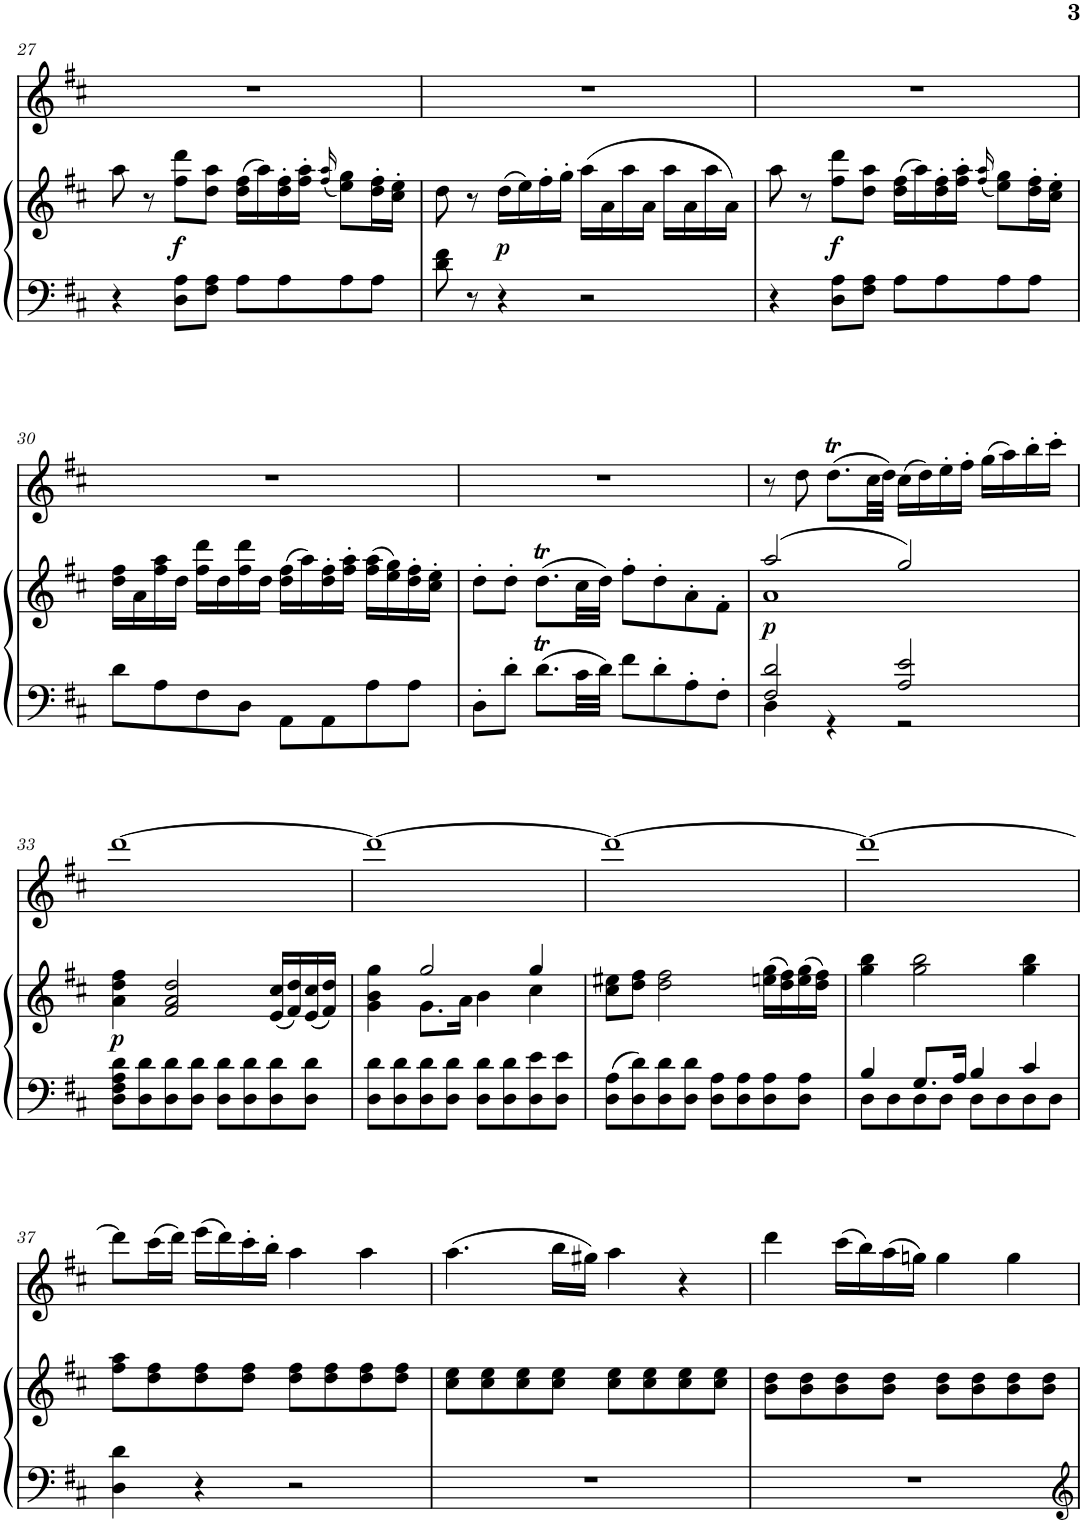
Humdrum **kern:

**kern	**kern	**dynam	**kern
*part2	*part2	*part2	*part1
*staff3	*staff2	*staff2/3	*staff1
*I"Piano	*	*	*I"Flauta
*I'Pno	*	*	*I'Fl
!!LO:PB:g=z
*clefF4	*clefG2	*	*clefG2
*k[f#c#]	*k[f#c#]	*	*k[f#c#]
*M4/4	*M4/4	*	*M4/4
*met(c)	*met(c)	*	*met(c)
=27	=27	=27	=27
4r	8aa\	.	1r
.	8r	.	.
!	!	!LO:DY:b	!
8D\ 8A\L	8ff#\ 8ddd\L	f	.
8F#\ 8A\J	8dd\ 8aa\J	.	.
8A\L	(16dd\ 16ff#\LL	.	.
.	16aa\)	.	.
8A\	16dd\' 16ff#\'	.	.
.	16ff#\' 16aa\'JJ	.	.
.	(16qff#/ 16qaa/	.	.
8A\	8ee\ 8gg\L)	.	.
8A\J	16dd\' 16ff#\'L	.	.
.	16cc#\' 16ee\'JJ	.	.
=28	=28	=28	=28
8d\ 8f#\	8dd\	.	1r
8r	8r	.	.
!	!	!LO:DY:b	!
4r	(16dd\LL	p	.
.	16ee\)	.	.
.	16ff#'\	.	.
.	16gg'\JJ	.	.
2r	(16aa\LL	.	.
.	16a\	.	.
.	16aa\	.	.
.	16a\JJ	.	.
.	16aa\LL	.	.
.	16a\	.	.
.	16aa\	.	.
.	16a\JJ)	.	.
=29	=29	=29	=29
4r	8aa\	.	1r
.	8r	.	.
!	!	!LO:DY:b	!
8D\ 8A\L	8ff#\ 8ddd\L	f	.
8F#\ 8A\J	8dd\ 8aa\J	.	.
8A\L	(16dd\ 16ff#\LL	.	.
.	16aa\)	.	.
8A\	16dd\' 16ff#\'	.	.
.	16ff#\' 16aa\'JJ	.	.
.	(16qff#/ 16qaa/	.	.
8A\	8ee\ 8gg\L)	.	.
8A\J	16dd\' 16ff#\'L	.	.
.	16cc#\' 16ee\'JJ	.	.
!!LO:LB:g=z
=30	=30	=30	=30
8d\L	16dd\ 16ff#\LL	.	1r
.	16a\	.	.
8A\	16ff#\ 16aa\	.	.
.	16dd\JJ	.	.
8F#\	16ff#\ 16ddd\LL	.	.
.	16dd\	.	.
8D\J	16ff#\ 16ddd\	.	.
.	16dd\JJ	.	.
8AA\L	(16dd\ 16ff#\LL	.	.
.	16aa\)	.	.
8AA\	16dd\' 16ff#\'	.	.
.	16ff#\' 16aa\'JJ	.	.
8A\	(16ff#\ 16aa\LL	.	.
.	16ee\ 16gg\)	.	.
8A\J	16dd\' 16ff#\'	.	.
.	16cc#\' 16ee\'JJ	.	.
=31	=31	=31	=31
8D'\L	8dd'\L	.	1r
8d'\J	8dd'\J	.	.
8.dT\L	(8.ddT\L	.	.
32c#\LL	32cc#\LL	.	.
32d\JJJ	32dd\JJJ)	.	.
8f#\L	8ff#'\L	.	.
8d'\	8dd'\	.	.
8A'\	8a'\	.	.
8F#'\J	8f#'\J	.	.
=32	=32	=32	=32
*^	*^	*	*
!	!	!	!	!LO:DY:b	!
2F#/ 2d/	4D\	(2aa/	1a	p	8r
.	.	.	.	.	8dd\
.	4r	.	.	.	(8.ddT\L
.	.	.	.	.	32cc#\LL
.	.	.	.	.	32dd\JJJ)
2A/ 2e/	2r	2gg/)	.	.	(16cc#\LL
.	.	.	.	.	16dd\)
.	.	.	.	.	16ee'\
.	.	.	.	.	16ff#'\JJ
.	.	.	.	.	(16gg\LL
.	.	.	.	.	16aa\)
.	.	.	.	.	16bb'\
.	.	.	.	.	16ccc#'\JJ
*v	*v	*	*	*	*
*	*v	*v	*	*
!!LO:LB:g=z
=33	=33	=33	=33
!	!	!LO:DY:b	!
8D\ 8F#\ 8A\ 8d\L	4a\ 4dd\ 4ff#\	p	[1ddd
8D\ 8d\	.	.	.
8D\ 8d\	2f#/ 2a/ 2dd/	.	.
8D\ 8d\J	.	.	.
8D\ 8d\L	.	.	.
8D\ 8d\	.	.	.
8D\ 8d\	(16e/ 16cc#/LL	.	.
.	16f#/ 16dd/)	.	.
8D\ 8d\J	(16e/ 16cc#/	.	.
.	16f#/ 16dd/JJ)	.	.
=34	=34	=34	=34
*	*^	*	*
8D\ 8d\L	4g\ 4b\ 4gg\	4ryy	.	1ddd_
8D\ 8d\	.	.	.	.
8D\ 8d\	2gg/	8.g\L	.	.
8D\ 8d\J	.	.	.	.
.	.	16a\Jk	.	.
8D\ 8d\L	.	4b\	.	.
8D\ 8d\	.	.	.	.
8D\ 8e\	4gg/	4cc#\	.	.
8D\ 8e\J	.	.	.	.
*	*v	*v	*	*
=35	=35	=35	=35
8D\ 8A\L	8cc#\ 8ee#X\L	.	1ddd_
8D\ 8d\	8dd\ 8ff#\J	.	.
8D\ 8d\	2dd\ 2ff#\	.	.
8D\ 8d\J	.	.	.
8D\ 8A\L	.	.	.
8D\ 8A\	.	.	.
8D\ 8A\	(16een\ 16gg\LL	.	.
.	16dd\ 16ff#\)	.	.
8D\ 8A\J	(16ee\ 16gg\	.	.
.	16dd\ 16ff#\JJ)	.	.
=36	=36	=36	=36
*^	*	*	*
4B/	8D\L	4gg\ 4bb\	.	1ddd_
.	8D\	.	.	.
8.G/L	8D\	2gg\ 2bb\	.	.
.	8D\J	.	.	.
16A/Jk	.	.	.	.
4B/	8D\L	.	.	.
.	8D\	.	.	.
4c#/	8D\	4gg\ 4bb\	.	.
.	8D\J	.	.	.
*v	*v	*	*	*
!!LO:LB:g=z
=37	=37	=37	=37
4D\ 4d\	8ff#\ 8aa\L	.	8ddd\L]
.	8dd\ 8ff#\	.	(16ccc#\L
.	.	.	16ddd\JJ)
4r	8dd\ 8ff#\	.	(16eee\LL
.	.	.	16ddd\)
.	8dd\ 8ff#\J	.	16ccc#'\
.	.	.	16bb'\JJ
2r	8dd\ 8ff#\L	.	4aa\
.	8dd\ 8ff#\	.	.
.	8dd\ 8ff#\	.	4aa\
.	8dd\ 8ff#\J	.	.
=38	=38	=38	=38
1r	8cc#\ 8ee\L	.	(4.aa\
.	8cc#\ 8ee\	.	.
.	8cc#\ 8ee\	.	.
.	8cc#\ 8ee\J	.	16bb\LL
.	.	.	16gg#X\JJ)
.	8cc#\ 8ee\L	.	4aa\
.	8cc#\ 8ee\	.	.
.	8cc#\ 8ee\	.	4r
.	8cc#\ 8ee\J	.	.
=39	=39	=39	=39
1r	8b\ 8dd\L	.	4ddd\
.	8b\ 8dd\	.	.
.	8b\ 8dd\	.	(16ccc#\LL
.	.	.	16bb\)
.	8b\ 8dd\J	.	(16aa\
.	.	.	16ggn\JJ)
.	8b\ 8dd\L	.	4gg\
.	8b\ 8dd\	.	.
.	8b\ 8dd\	.	4gg\
.	8b\ 8dd\J	.	.
=	=	=	=
*-	*-	*-	*-
